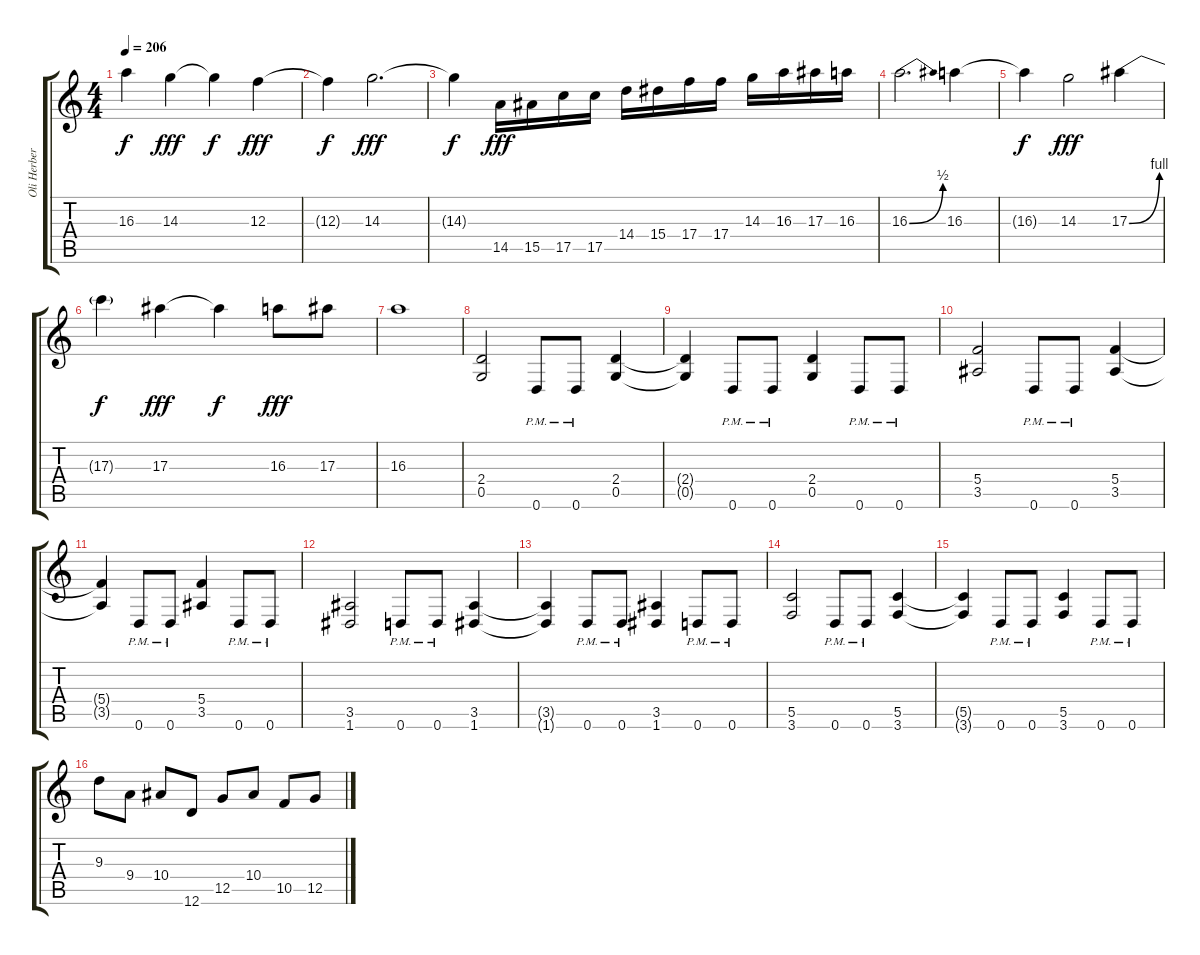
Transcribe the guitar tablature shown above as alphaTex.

\track ("Oli Herbert" "Oli Herber") {instrument overdrivenguitar}
\staff {score tabs}
\tuning (D4 A3 F3 C3 G2 D2) {hide}
\ts (4 4)
\tempo 206
\clef g2
\ks c
16.3{t}.4{dy f} 14.3.4{dy fff} 14.3{t}.4{dy f} 12.3.4{dy fff} |
12.3{t}.4{dy f} 14.3.2{d dy fff} |
14.3{t}.4{dy f} 14.5.16{dy fff} 15.5.16 17.5.16 17.5.16 14.4.16 15.4.16 17.4.16 17.4.16 14.3.16 16.3.16 17.3.16 16.3.16 |
16.3{be (bend 0 0 60 2)}.2{d} 16.3.4 |
16.3{t}.4{dy f} 14.3.2{dy fff} 17.3{be (bend 0 0 60 4)}.4 |
17.3{t}.4{dy f} 17.3.4{dy fff} 17.3{t}.4{dy f} 16.3.8{dy fff} 17.3.8 |
16.3.1 |
(2.4 0.5).2{volume 12 balance 8} 0.6{pm}.8 0.6{pm}.8 (2.4 0.5).4 |
(2.4{t} 0.5{t}).4 0.6{pm}.8 0.6{pm}.8 (2.4 0.5).4 0.6{pm}.8 0.6{pm}.8 |
(5.4 3.5).2 0.6{pm}.8 0.6{pm}.8 (5.4 3.5).4 |
(5.4{t} 3.5{t}).4 0.6{pm}.8 0.6{pm}.8 (5.4 3.5).4 0.6{pm}.8 0.6{pm}.8 |
(3.5 1.6).2 0.6{pm}.8 0.6{pm}.8 (3.5 1.6).4 |
(3.5{t} 1.6{t}).4 0.6{pm}.8 0.6{pm}.8 (3.5 1.6).4 0.6{pm}.8 0.6{pm}.8 |
(5.5 3.6).2 0.6{pm}.8 0.6{pm}.8 (5.5 3.6).4 |
(5.5{t} 3.6{t}).4 0.6{pm}.8 0.6{pm}.8 (5.5 3.6).4 0.6{pm}.8 0.6{pm}.8 |
9.3.8{volume 16 balance 8} 9.4.8 10.4.8 12.6.8 12.5.8 10.4.8 10.5.8 12.5.8
